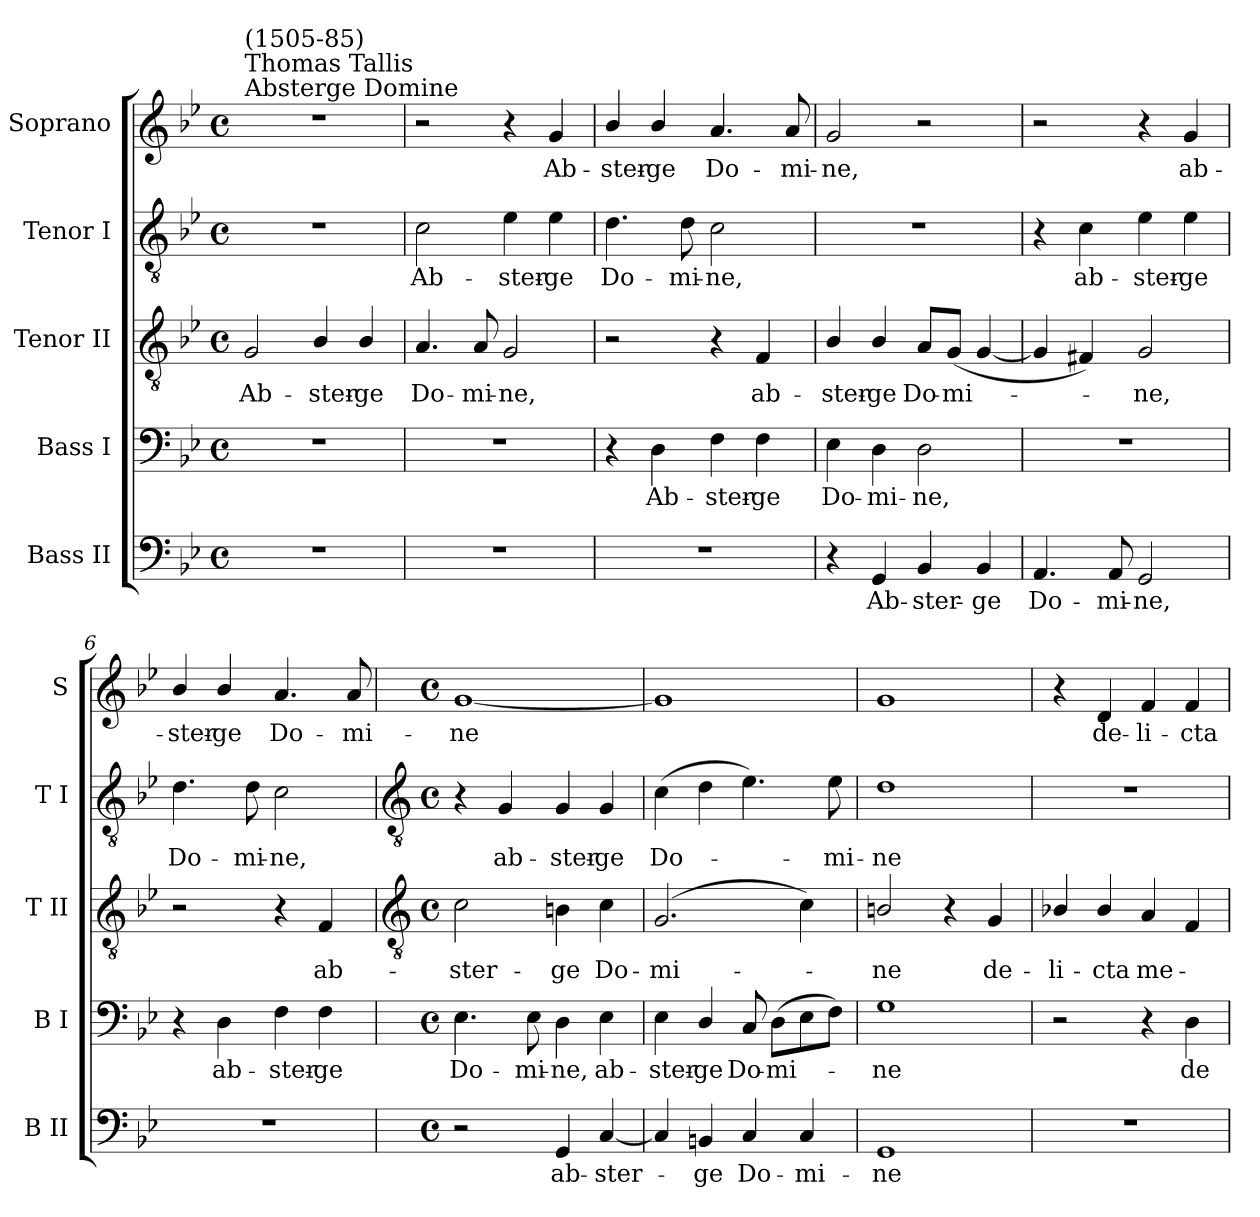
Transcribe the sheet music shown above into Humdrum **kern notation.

**kern	**text	**kern	**text	**kern	**text	**kern	**text	**kern	**text
*part5	*part5	*part4	*part4	*part3	*part3	*part2	*part2	*part1	*part1
*staff5	*staff5	*staff4	*staff4	*staff3	*staff3	*staff2	*staff2	*staff1	*staff1
*I"Bass II	*	*I"Bass I	*	*I"Tenor II	*	*I"Tenor I	*	*I"Soprano	*
*I'B II	*	*I'B I	*	*I'T II	*	*I'T I	*	*I'S	*
*clefF4	*	*clefF4	*	*clefGv2	*	*clefGv2	*	*clefG2	*
*k[b-e-]	*	*k[b-e-]	*	*k[b-e-]	*	*k[b-e-]	*	*k[b-e-]	*
*B-:	*	*B-:	*	*B-:	*	*B-:	*	*B-:	*
*M4/4	*	*M4/4	*	*M4/4	*	*M4/4	*	*M4/4	*
*met(c)	*	*met(c)	*	*met(c)	*	*met(c)	*	*met(c)	*
*MM96	*	*MM96	*	*MM96	*	*MM96	*	*MM96	*
=1	=1	=1	=1	=1	=1	=1	=1	=1	=1
!	!	!	!	!	!	!	!	!LO:TX:a:t=Absterge Domine	!
!	!	!	!	!	!	!	!	!LO:TX:a:t=Thomas Tallis	!
!	!	!	!	!	!	!	!	!LO:TX:a:t=(1505-85)	!
!	!	!	!	!	!LO:LY:b	!	!	!	!
1r	.	1r	.	2G/	Ab-	1r	.	1r	.
!	!	!	!	!	!LO:LY:b	!	!	!	!
.	.	.	.	4B-/	-ster-	.	.	.	.
!	!	!	!	!	!LO:LY:b	!	!	!	!
.	.	.	.	4B-/	-ge	.	.	.	.
=2	=2	=2	=2	=2	=2	=2	=2	=2	=2
!	!	!	!	!	!LO:LY:b	!	!LO:LY:b	!	!
1r	.	1r	.	4.A/	Do-	2c\	Ab-	2r	.
!	!	!	!	!	!LO:LY:b	!	!	!	!
.	.	.	.	8A/	-mi-	.	.	.	.
!	!	!	!	!	!LO:LY:b	!	!LO:LY:b	!	!
.	.	.	.	2G/	-ne,	4e-\	-ster-	4r	.
!	!	!	!	!	!	!	!LO:LY:b	!	!LO:LY:b
.	.	.	.	.	.	4e-\	-ge	4g/	Ab-
=3	=3	=3	=3	=3	=3	=3	=3	=3	=3
!	!	!	!	!	!	!	!LO:LY:b	!	!LO:LY:b
1r	.	4r	.	2r	.	4.d\	Do-	4b-/	-ster-
!	!	!	!LO:LY:b	!	!	!	!	!	!LO:LY:b
.	.	4D\	Ab-	.	.	.	.	4b-/	-ge
!	!	!	!	!	!	!	!LO:LY:b	!	!
.	.	.	.	.	.	8d\	-mi-	.	.
!	!	!	!LO:LY:b	!	!	!	!LO:LY:b	!	!LO:LY:b
.	.	4F\	-ster-	4r	.	2c\	-ne,	4.a/	Do-
!	!	!	!LO:LY:b	!	!LO:LY:b	!	!	!	!
.	.	4F\	-ge	4F/	ab-	.	.	.	.
!	!	!	!	!	!	!	!	!	!LO:LY:b
.	.	.	.	.	.	.	.	8a/	-mi-
=4	=4	=4	=4	=4	=4	=4	=4	=4	=4
!	!	!	!LO:LY:b	!	!LO:LY:b	!	!	!	!LO:LY:b
4r	.	4E-\	Do-	4B-/	-ster-	1r	.	2g/	-ne,
!	!LO:LY:b	!	!LO:LY:b	!	!LO:LY:b	!	!	!	!
4GG/	Ab-	4D\	-mi-	4B-/	-ge	.	.	.	.
!	!LO:LY:b	!	!LO:LY:b	!	!LO:LY:b	!	!	!	!
4BB-/	-ster-	2D\	-ne,	8A/L	Do-	.	.	2r	.
!	!	!	!	!	!LO:LY:b	!	!	!	!
.	.	.	.	(<8G/J	-mi-	.	.	.	.
!	!LO:LY:b	!	!	!	!	!	!	!	!
4BB-/	-ge	.	.	[4G/	.	.	.	.	.
=5	=5	=5	=5	=5	=5	=5	=5	=5	=5
!	!LO:LY:b	!	!	!	!	!	!	!	!
4.AA/	Do-	1r	.	4G/]	.	4r	.	2r	.
!	!	!	!	!	!	!	!LO:LY:b	!	!
.	.	.	.	4F#X/)	.	4c\	ab-	.	.
!	!LO:LY:b	!	!	!	!	!	!	!	!
8AA/	-mi-	.	.	.	.	.	.	.	.
!	!LO:LY:b	!	!	!	!LO:LY:b	!	!LO:LY:b	!	!
2GG/	-ne,	.	.	2G/	ne,	4e-\	-ster-	4r	.
!	!	!	!	!	!	!	!LO:LY:b	!	!LO:LY:b
.	.	.	.	.	.	4e-\	-ge	4g/	ab-
!!LO:LB:g=z
=6	=6	=6	=6	=6	=6	=6	=6	=6	=6
!	!	!	!	!	!	!	!LO:LY:b	!	!LO:LY:b
1r	.	4r	.	2r	.	4.d\	Do-	4b-/	-ster-
!	!	!	!LO:LY:b	!	!	!	!	!	!LO:LY:b
.	.	4D\	ab-	.	.	.	.	4b-/	-ge
!	!	!	!	!	!	!	!LO:LY:b	!	!
.	.	.	.	.	.	8d\	-mi-	.	.
!	!	!	!LO:LY:b	!	!	!	!LO:LY:b	!	!LO:LY:b
.	.	4F\	-ster-	4r	.	2c\	-ne,	4.a/	Do-
!	!	!	!LO:LY:b	!	!LO:LY:b	!	!	!	!
.	.	4F\	-ge	4F/	ab-	.	.	.	.
!	!	!	!	!	!	!	!	!	!LO:LY:b
.	.	.	.	.	.	.	.	8a/	-mi-
!!LO:PB:g=z
=7	=7	=7	=7	=7	=7	=7	=7	=7	=7
*	*	*	*	*clefGv2	*	*clefGv2	*	*	*
*M4/4	*	*M4/4	*	*M4/4	*	*M4/4	*	*M4/4	*
*met(c)	*	*met(c)	*	*met(c)	*	*met(c)	*	*met(c)	*
!	!	!	!LO:LY:b	!	!LO:LY:b	!	!	!	!LO:LY:b
2r	.	4.E-\	Do-	2c\	-ster-	4r	.	[1g	-ne
!	!	!	!	!	!	!	!LO:LY:b	!	!
.	.	.	.	.	.	4G/	ab-	.	.
!	!	!	!LO:LY:b	!	!	!	!	!	!
.	.	8E-\	-mi-	.	.	.	.	.	.
!	!LO:LY:b	!	!LO:LY:b	!	!LO:LY:b	!	!LO:LY:b	!	!
4GG/	ab-	4D\	-ne,	4Bn\	-ge	4G/	-ster-	.	.
!	!LO:LY:b	!	!LO:LY:b	!	!LO:LY:b	!	!LO:LY:b	!	!
[4C/	-ster-	4E-\	ab-	4c\	Do-	4G/	-ge	.	.
=8	=8	=8	=8	=8	=8	=8	=8	=8	=8
!	!	!	!LO:LY:b	!	!LO:LY:b	!	!LO:LY:b	!	!
4C/]	.	4E-\	-ster-	(<2.G/	-mi-	(>4c\	Do-	1g]	.
!	!LO:LY:b	!	!LO:LY:b	!	!	!	!	!	!
4BBn/	ge	4D/	-ge	.	.	4d\	.	.	.
!	!LO:LY:b	!	!LO:LY:b	!	!	!	!	!	!
4C/	Do-	8C/	Do-	.	.	4.e-\)	.	.	.
!	!	!	!LO:LY:b	!	!	!	!	!	!
.	.	(>8D\L	-mi-	.	.	.	.	.	.
!	!LO:LY:b	!	!	!	!	!	!	!	!
4C/	-mi-	8E-\	.	4c\)	.	.	.	.	.
!	!	!	!	!	!	!	!LO:LY:b	!	!
.	.	8F\J)	.	.	.	8e-\	mi-	.	.
=9	=9	=9	=9	=9	=9	=9	=9	=9	=9
!	!LO:LY:b	!	!LO:LY:b	!	!LO:LY:b	!	!LO:LY:b	!	!
1GG	-ne	1G	ne	2Bn/	ne	1d	-ne	1g	.
.	.	.	.	4r	.	.	.	.	.
!	!	!	!	!	!LO:LY:b	!	!	!	!
.	.	.	.	4G/	de-	.	.	.	.
=10	=10	=10	=10	=10	=10	=10	=10	=10	=10
!	!	!	!	!	!LO:LY:b	!	!	!	!
1r	.	2r	.	4B-X/	-li-	1r	.	4r	.
!	!	!	!	!	!LO:LY:b	!	!	!	!LO:LY:b
.	.	.	.	4B-/	-cta	.	.	4d/	de-
!	!	!	!	!	!LO:LY:b	!	!	!	!LO:LY:b
.	.	4r	.	4A/	me-	.	.	4f/	-li-
!	!	!	!LO:LY:b	!	!	!	!	!	!LO:LY:b
.	.	4D\	de-	4F/	.	.	.	4f/	-cta
=	=	=	=	=	=	=	=	=	=
*-	*-	*-	*-	*-	*-	*-	*-	*-	*-
